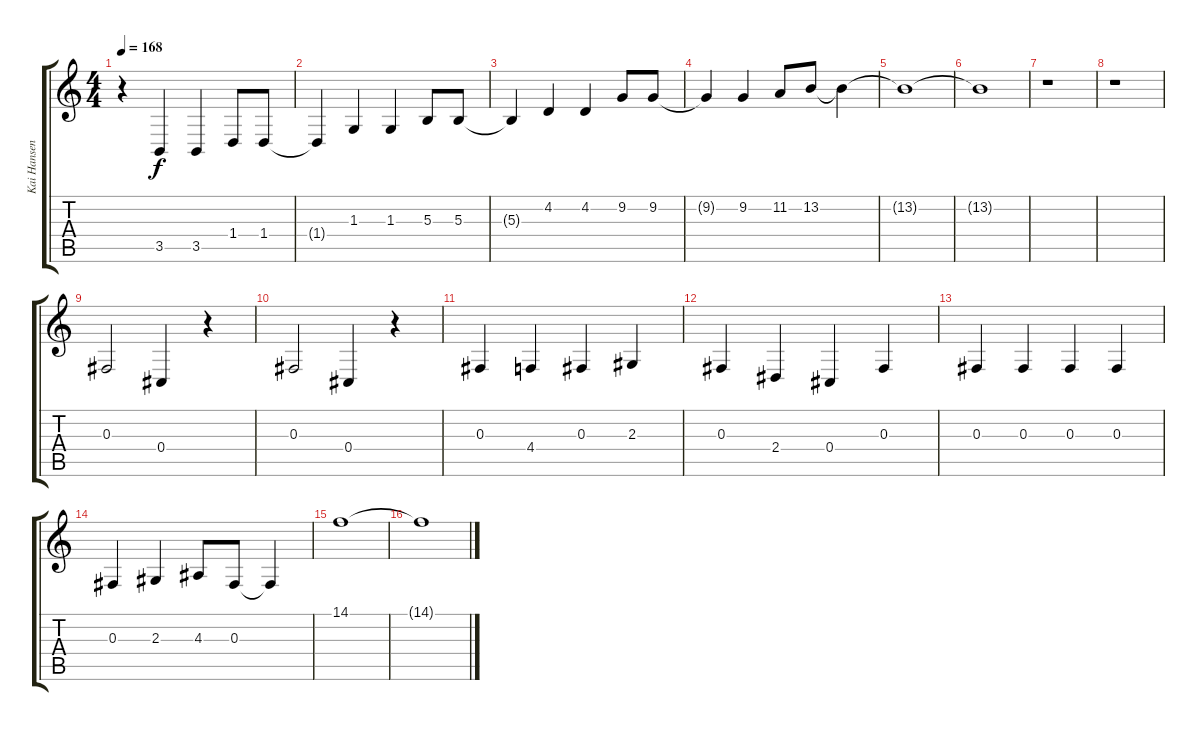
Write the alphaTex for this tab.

\track ("Kai Hansen - Vocals" "Kai Hansen") {instrument trumpet}
\staff {score tabs}
\tuning (Eb4 Bb3 Gb3 Db3 Ab2 Eb2) {hide}
\ts (4 4)
\tempo 168
\clef g2
\ks c
r.4{dy f} 3.5.4 3.5.4 1.4.8 1.4.8 |
1.4{t}.4 1.3.4 1.3.4 5.3.8 5.3.8 |
5.3{t}.4 4.2.4 4.2.4 9.2.8 9.2.8 |
9.2{t}.4 9.2.4 11.2.8 13.2.8 13.2{t}.4 |
13.2{t}.1 |
13.2{t}.1 |
r.1 |
r.1 |
0.3.2 0.4.4 r.4 |
0.3.2 0.4.4 r.4 |
0.3.4 4.4.4 0.3.4 2.3.4 |
0.3.4 2.4.4 0.4.4 0.3.4 |
0.3.4 0.3.4 0.3.4 0.3.4 |
0.3.4 2.3.4 4.3.8 0.3.8 0.3{t}.4 |
14.1.1 |
14.1{t}.1
